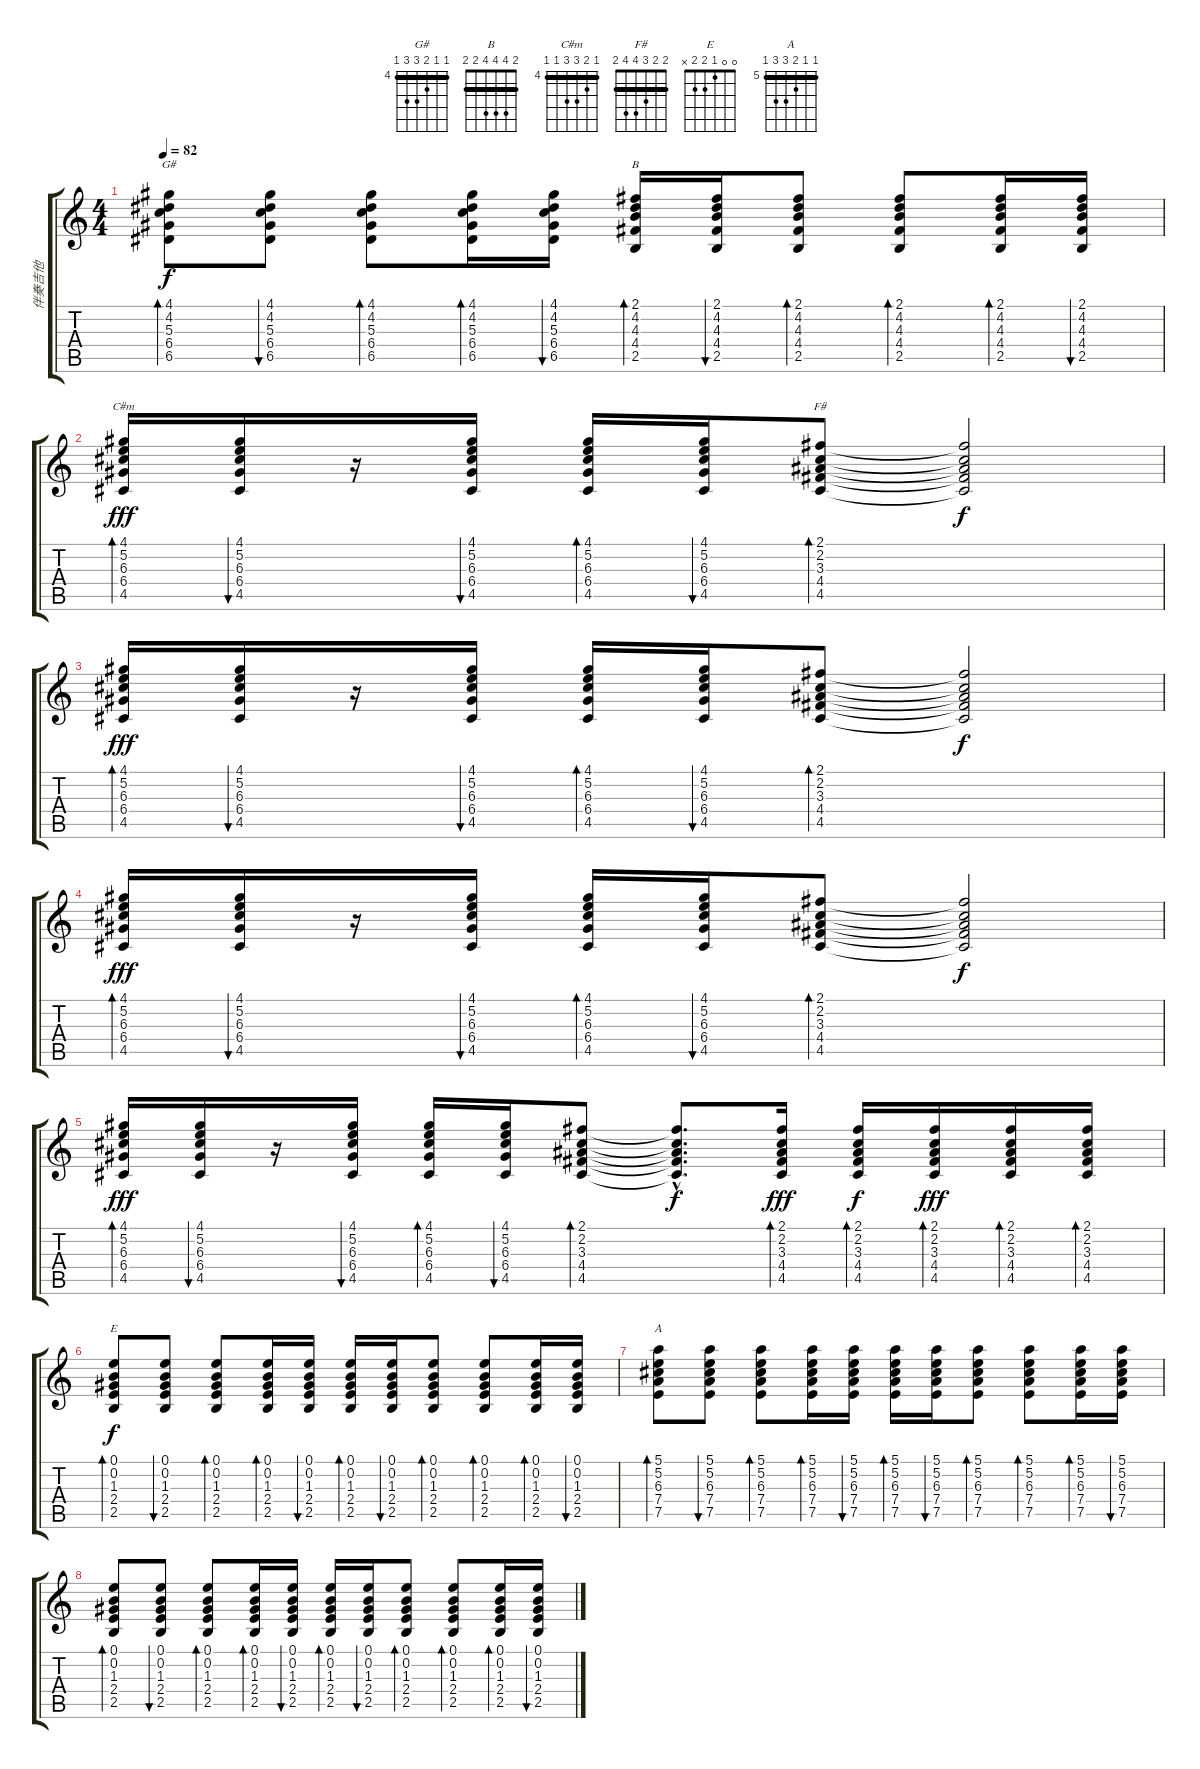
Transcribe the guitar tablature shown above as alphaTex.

\track ("伴奏吉他" "伴奏吉他") {instrument acousticguitarsteel}
\staff {score tabs}
\tuning (E4 B3 G3 D3 A2 E2) {hide}
\chord ("G#" 4 4 5 6 6 4) {firstfret 4 barre 4}
\chord ("B" 2 4 4 4 2 2) {barre 2}
\chord ("C#m" 4 5 6 6 4 4) {firstfret 4 barre 4}
\chord ("F#" 2 2 3 4 4 2) {barre 2}
\chord ("E" 0 0 1 2 2 x)
\chord ("A" 5 5 6 7 7 5) {firstfret 5 barre 5}
\ts (4 4)
\tempo 82
\clef g2
\ks c
(4.1 4.2 5.3 6.4 6.5).8{bd 30 ch "G#" dy f} (4.1 4.2 5.3 6.4 6.5).8{bu 30} (4.1 4.2 5.3 6.4 6.5).8{bd 30} (4.1 4.2 5.3 6.4 6.5).16{bd 30} (4.1 4.2 5.3 6.4 6.5).16{bu 30} (2.1 4.2 4.3 4.4 2.5).16{bd 30 ch "B"} (2.1 4.2 4.3 4.4 2.5).16{bu 30} (2.1 4.2 4.3 4.4 2.5).8{bd 30} (2.1 4.2 4.3 4.4 2.5).8{bd 30} (2.1 4.2 4.3 4.4 2.5).16{bd 30} (2.1 4.2 4.3 4.4 2.5).16{bu 30} |
(4.1 5.2 6.3 6.4 4.5).16{bd 30 ch "C#m" dy fff} (4.1 5.2 6.3 6.4 4.5).16{bu 30} r.16 (4.1 5.2 6.3 6.4 4.5).16{bu 30} (4.1 5.2 6.3 6.4 4.5).16{bd 30} (4.1 5.2 6.3 6.4 4.5).16{bu 30} (2.1 2.2 3.3 4.4 4.5).8{bd 30 ch "F#"} (2.1{t} 2.2{t} 3.3{t} 4.4{t} 4.5{t}).2{dy f} |
(4.1 5.2 6.3 6.4 4.5).16{bd 30 dy fff} (4.1 5.2 6.3 6.4 4.5).16{bu 30} r.16 (4.1 5.2 6.3 6.4 4.5).16{bu 30} (4.1 5.2 6.3 6.4 4.5).16{bd 30} (4.1 5.2 6.3 6.4 4.5).16{bu 30} (2.1 2.2 3.3 4.4 4.5).8{bd 30} (2.1{t} 2.2{t} 3.3{t} 4.4{t} 4.5{t}).2{dy f} |
(4.1 5.2 6.3 6.4 4.5).16{bd 30 dy fff} (4.1 5.2 6.3 6.4 4.5).16{bu 30} r.16 (4.1 5.2 6.3 6.4 4.5).16{bu 30} (4.1 5.2 6.3 6.4 4.5).16{bd 30} (4.1 5.2 6.3 6.4 4.5).16{bu 30} (2.1 2.2 3.3 4.4 4.5).8{bd 30} (2.1{t} 2.2{t} 3.3{t} 4.4{t} 4.5{t}).2{dy f} |
(4.1 5.2 6.3 6.4 4.5).16{bd 30 dy fff} (4.1 5.2 6.3 6.4 4.5).16{bu 30} r.16 (4.1 5.2 6.3 6.4 4.5).16{bu 30} (4.1 5.2 6.3 6.4 4.5).16{bd 30} (4.1 5.2 6.3 6.4 4.5).16{bu 30} (2.1 2.2 3.3 4.4 4.5).8{bd 30} (2.1{hac t} 2.2{hac t} 3.3{hac t} 4.4{hac t} 4.5{hac t}).8{d dy f} (2.1 2.2 3.3 4.4 4.5).16{bd 30 dy fff} (2.1 2.2 3.3 4.4 4.5).16{bd 30 dy f} (2.1 2.2 3.3 4.4 4.5).16{bd 30 dy fff} (2.1 2.2 3.3 4.4 4.5).16{bd 30} (2.1 2.2 3.3 4.4 4.5).16{bd 30} |
(0.1 0.2 1.3 2.4 2.5).8{bd 30 ch "E" dy f} (0.1 0.2 1.3 2.4 2.5).8{bu 30} (0.1 0.2 1.3 2.4 2.5).8{bd 30} (0.1 0.2 1.3 2.4 2.5).16{bd 30} (0.1 0.2 1.3 2.4 2.5).16{bu 30} (0.1 0.2 1.3 2.4 2.5).16{bd 30} (0.1 0.2 1.3 2.4 2.5).16{bu 30} (0.1 0.2 1.3 2.4 2.5).8{bd 30} (0.1 0.2 1.3 2.4 2.5).8{bd 30} (0.1 0.2 1.3 2.4 2.5).16{bd 30} (0.1 0.2 1.3 2.4 2.5).16{bu 30} |
(5.1 5.2 6.3 7.4 7.5).8{bd 30 ch "A"} (5.1 5.2 6.3 7.4 7.5).8{bu 30} (5.1 5.2 6.3 7.4 7.5).8{bd 30} (5.1 5.2 6.3 7.4 7.5).16{bd 30} (5.1 5.2 6.3 7.4 7.5).16{bu 30} (5.1 5.2 6.3 7.4 7.5).16{bd 30} (5.1 5.2 6.3 7.4 7.5).16{bu 30} (5.1 5.2 6.3 7.4 7.5).8{bd 30} (5.1 5.2 6.3 7.4 7.5).8{bd 30} (5.1 5.2 6.3 7.4 7.5).16{bd 30} (5.1 5.2 6.3 7.4 7.5).16{bu 30} |
(0.1 0.2 1.3 2.4 2.5).8{bd 30} (0.1 0.2 1.3 2.4 2.5).8{bu 30} (0.1 0.2 1.3 2.4 2.5).8{bd 30} (0.1 0.2 1.3 2.4 2.5).16{bd 30} (0.1 0.2 1.3 2.4 2.5).16{bu 30} (0.1 0.2 1.3 2.4 2.5).16{bd 30} (0.1 0.2 1.3 2.4 2.5).16{bu 30} (0.1 0.2 1.3 2.4 2.5).8{bd 30} (0.1 0.2 1.3 2.4 2.5).8{bd 30} (0.1 0.2 1.3 2.4 2.5).16{bd 30} (0.1 0.2 1.3 2.4 2.5).16{bu 30}
